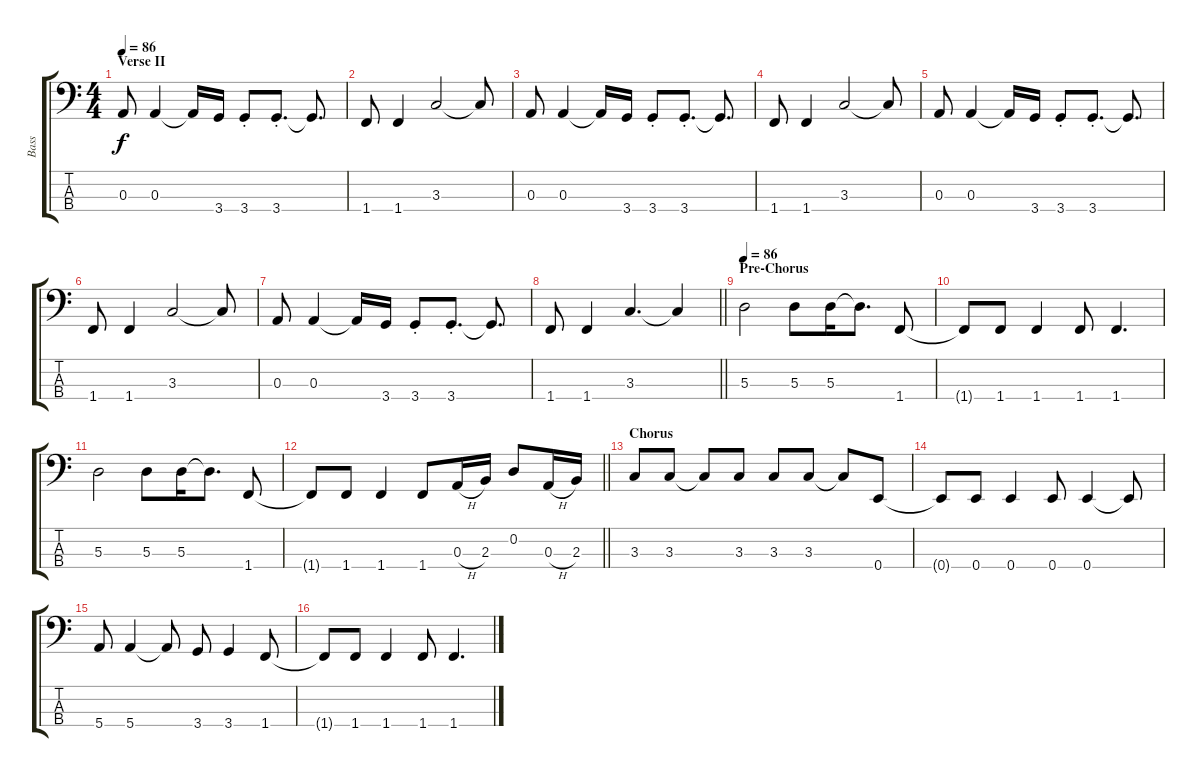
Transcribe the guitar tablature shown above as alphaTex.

\track ("Bass" "Bass") {instrument electricbassfinger}
\staff {score tabs}
\tuning (G2 D2 A1 E1) {hide}
\ts (4 4)
\section ("" "Verse II")
\tempo 86
\clef f4
\ks c
0.3.8{dy f} 0.3.4 0.3{t}.16 3.4.16 3.4{st}.8 3.4{st}.8{d} 3.4{t}.8{d} |
1.4.8 1.4.4 3.3.2 3.3{t}.8 |
0.3.8 0.3.4 0.3{t}.16 3.4.16 3.4{st}.8 3.4{st}.8{d} 3.4{t}.8{d} |
1.4.8 1.4.4 3.3.2 3.3{t}.8 |
0.3.8 0.3.4 0.3{t}.16 3.4.16 3.4{st}.8 3.4{st}.8{d} 3.4{t}.8{d} |
1.4.8 1.4.4 3.3.2 3.3{t}.8 |
0.3.8 0.3.4 0.3{t}.16 3.4.16 3.4{st}.8 3.4{st}.8{d} 3.4{t}.8{d} |
\barLineRight lightlight
1.4.8 1.4.4 3.3.4{d} 3.3{t}.4 |
\section ("" "Pre-Chorus")
\tempo 86
5.3.2 5.3.8 5.3.16 5.3{t}.8{d} 1.4.8 |
1.4{t}.8 1.4.8 1.4.4 1.4.8 1.4.4{d} |
5.3.2 5.3.8 5.3.16 5.3{t}.8{d} 1.4.8 |
\barLineRight lightlight
1.4{t}.8 1.4.8 1.4.4 1.4.8 0.3{h}.16 2.3.16 0.2.8 0.3{h}.16 2.3.16 |
\section ("" "Chorus")
3.3.8 3.3.8 3.3{t}.8 3.3.8 3.3.8 3.3.8 3.3{t}.8 0.4.8 |
0.4{t}.8 0.4.8 0.4.4 0.4.8 0.4.4 0.4{t}.8 |
5.4.8 5.4.4 5.4{t}.8 3.4.8 3.4.4 1.4.8 |
1.4{t}.8 1.4.8 1.4.4 1.4.8 1.4.4{d}
